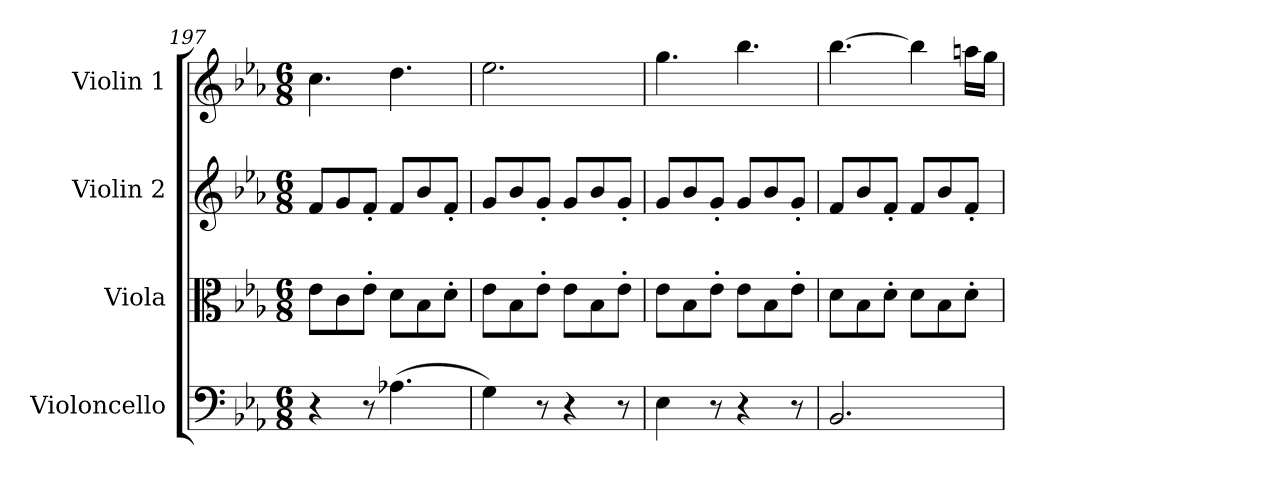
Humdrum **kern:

**kern	**kern	**kern	**kern
*part4	*part3	*part2	*part1
*staff4	*staff3	*staff2	*staff1
*I"Violoncello	*I"Viola	*I"Violin 2	*I"Violin 1
*I'Vc	*I'Vla	*I'Vln	*I'Vln
*clefF4	*clefC3	*clefG2	*clefG2
*k[b-e-a-]	*k[b-e-a-]	*k[b-e-a-]	*k[b-e-a-]
*M6/8	*M6/8	*M6/8	*M6/8
=197	=197	=197	=197
4r	8e-\L	8f/L	4.cc\
.	8c\	8g/	.
8r	8e-'\J	8f'/J	.
(>4.A-X\	8d\L	8f/L	4.dd\
.	8B-\	8b-/	.
.	8d'\J	8f'/J	.
=198	=198	=198	=198
4G\)	8e-\L	8g/L	2.ee-\
.	8B-\	8b-/	.
8r	8e-'\J	8g'/J	.
4r	8e-\L	8g/L	.
.	8B-\	8b-/	.
8r	8e-'\J	8g'/J	.
=199	=199	=199	=199
4E-\	8e-\L	8g/L	4.gg\
.	8B-\	8b-/	.
8r	8e-'\J	8g'/J	.
4r	8e-\L	8g/L	4.bb-\
.	8B-\	8b-/	.
8r	8e-'\J	8g'/J	.
=200	=200	=200	=200
2.BB-/	8d\L	8f/L	[4.bb-\
.	8B-\	8b-/	.
.	8d'\J	8f'/J	.
.	8d\L	8f/L	4bb-\]
.	8B-\	8b-/	.
.	8d'\J	8f'/J	16aan\LL
.	.	.	16gg\JJ
=	=	=	=
*-	*-	*-	*-
